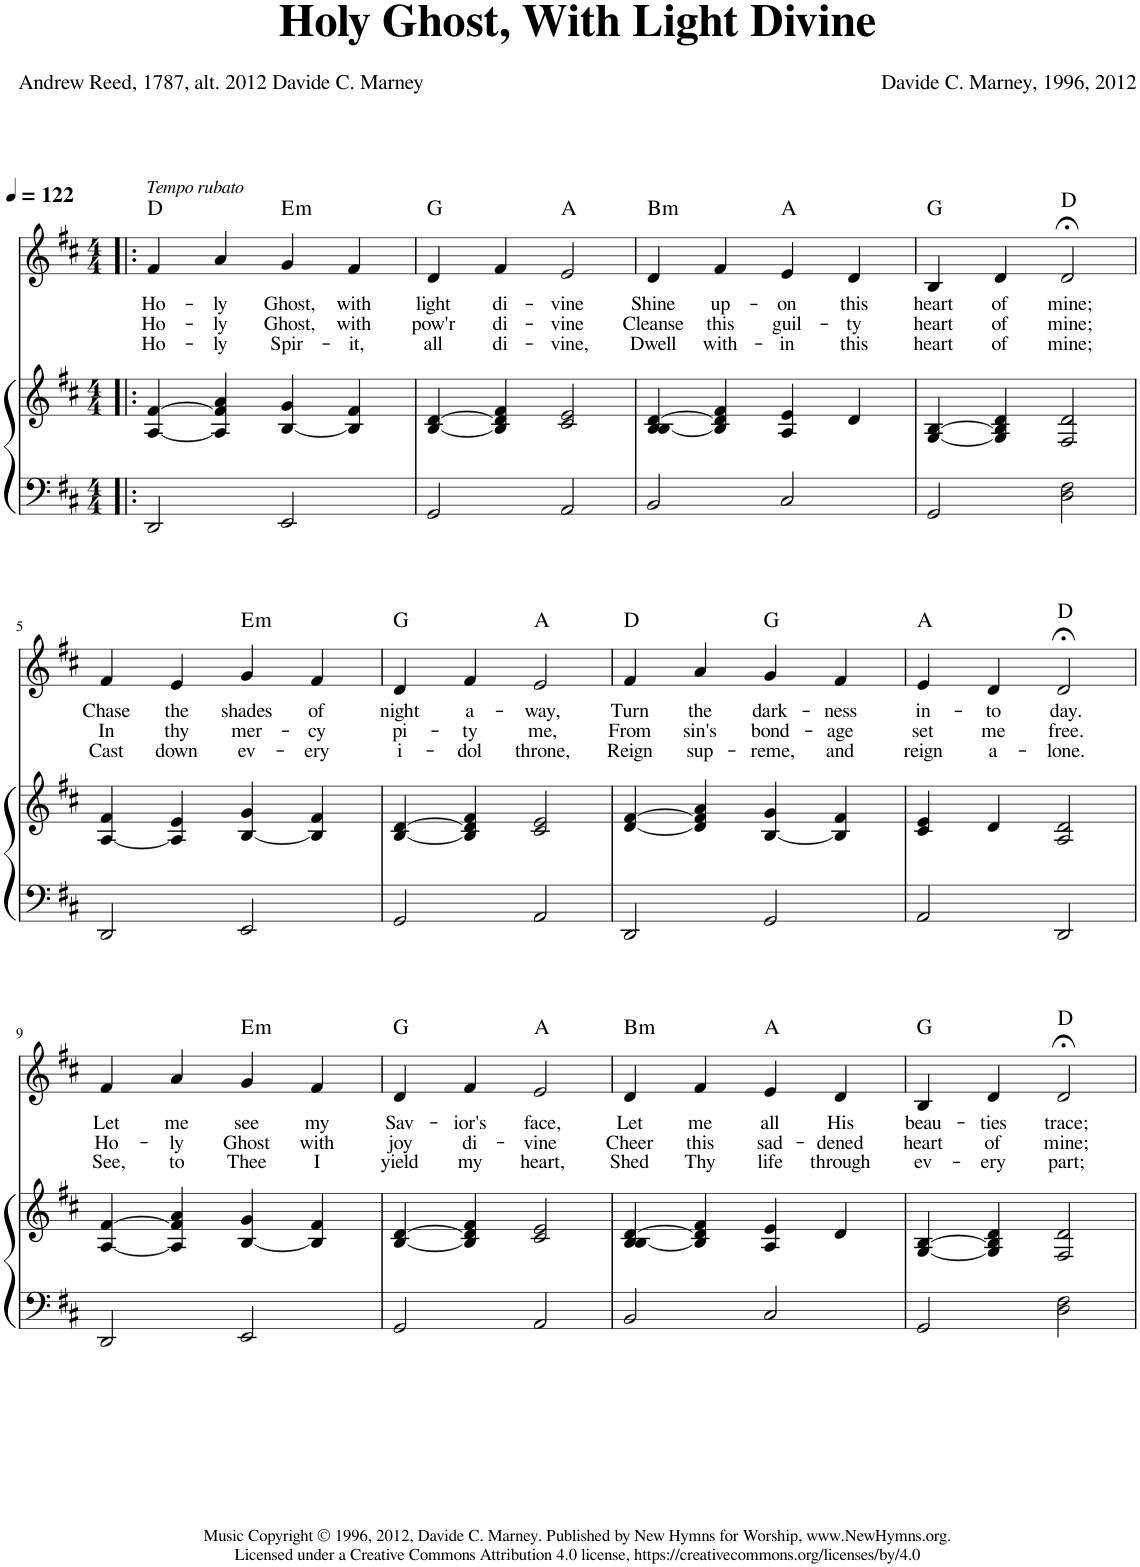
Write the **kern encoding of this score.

**kern	**kern	**kern	**text	**text	**text	**harte
*part2	*part2	*part1	*part1	*part1	*part1	*part1
*staff3	*staff2	*staff1	*staff1	*staff1	*staff1	*
*I"Piano	*	*I"Voice	*	*	*	*
*I'Pno	*	*	*	*	*	*
*clefF4	*clefG2	*clefG2	*	*	*	*
*k[f#c#]	*k[f#c#]	*k[f#c#]	*	*	*	*
*M4/4	*M4/4	*M4/4	*	*	*	*
*MM122	*MM122	*MM122	*	*	*	*
=1!|:	=1!|:	=1!|:	=1!|:	=1!|:	=1!|:	=1!|:
!	!	!LO:TX:a:i:t=Tempo rubato	!	!	!	!
!	!	!	!LO:LY:b	!LO:LY:b	!LO:LY:b	!
2DD/	[4A/ [4f#/	4f#/	Ho-	Ho-	Ho-	D:maj
!	!	!	!LO:LY:b	!LO:LY:b	!LO:LY:b	!
.	4A/] 4f#/] 4a/	4a/	-ly	-ly	-ly	.
!	!	!	!LO:LY:b	!LO:LY:b	!LO:LY:b	!LO:H:kt=m
2EE/	[4B/ 4g/	4g/	Ghost,	Ghost,	Spir-	E:min
!	!	!	!LO:LY:b	!LO:LY:b	!LO:LY:b	!
.	4B/] 4f#/	4f#/	with	with	-it,	.
=2	=2	=2	=2	=2	=2	=2
!	!	!	!LO:LY:b	!LO:LY:b	!LO:LY:b	!
2GG/	[4B/ [4d/	4d/	light	pow'r	all	G:maj
!	!	!	!LO:LY:b	!LO:LY:b	!LO:LY:b	!
.	4B/] 4d/] 4f#/	4f#/	di-	di-	di-	.
!	!	!	!LO:LY:b	!LO:LY:b	!LO:LY:b	!
2AA/	2c#/ 2e/	2e/	-vine	-vine	-vine,	A:maj
=3	=3	=3	=3	=3	=3	=3
!	!	!	!LO:LY:b	!LO:LY:b	!LO:LY:b	!LO:H:kt=m
2BB/	4B/ [4B/ [4d/	4d/	Shine	Cleanse	Dwell	B:min
!	!	!	!LO:LY:b	!LO:LY:b	!LO:LY:b	!
.	4B/] 4d/] 4f#/	4f#/	up-	this	with-	.
!	!	!	!LO:LY:b	!LO:LY:b	!LO:LY:b	!
2C#/	4A/ 4e/	4e/	-on	guil-	-in	A:maj
!	!	!	!LO:LY:b	!LO:LY:b	!LO:LY:b	!
.	4d/	4d/	this	-ty	this	.
=4	=4	=4	=4	=4	=4	=4
!	!	!	!LO:LY:b	!LO:LY:b	!LO:LY:b	!
2GG/	[4G/ [4B/	4B/	heart	heart	heart	G:maj
!	!	!	!LO:LY:b	!LO:LY:b	!LO:LY:b	!
.	4G/] 4B/] 4d/	4d/	of	of	of	.
!	!	!	!LO:LY:b	!LO:LY:b	!LO:LY:b	!
2D\ 2F#\	2F#/ 2d/	2d;</	mine;	mine;	mine;	D:maj
!!LO:LB:g=z
=5	=5	=5	=5	=5	=5	=5
!	!	!	!LO:LY:b	!LO:LY:b	!LO:LY:b	!
2DD/	[4A/ 4f#/	4f#/	Chase	In	Cast	.
!	!	!	!LO:LY:b	!LO:LY:b	!LO:LY:b	!
.	4A/] 4e/	4e/	the	thy	down	.
!	!	!	!LO:LY:b	!LO:LY:b	!LO:LY:b	!LO:H:kt=m
2EE/	[4B/ 4g/	4g/	shades	mer-	ev-	E:min
!	!	!	!LO:LY:b	!LO:LY:b	!LO:LY:b	!
.	4B/] 4f#/	4f#/	of	-cy	-ery	.
=6	=6	=6	=6	=6	=6	=6
!	!	!	!LO:LY:b	!LO:LY:b	!LO:LY:b	!
2GG/	[4B/ [4d/	4d/	night	pi-	i-	G:maj
!	!	!	!LO:LY:b	!LO:LY:b	!LO:LY:b	!
.	4B/] 4d/] 4f#/	4f#/	a-	-ty	-dol	.
!	!	!	!LO:LY:b	!LO:LY:b	!LO:LY:b	!
2AA/	2c#/ 2e/	2e/	-way,	me,	throne,	A:maj
=7	=7	=7	=7	=7	=7	=7
!	!	!	!LO:LY:b	!LO:LY:b	!LO:LY:b	!
2DD/	[4d/ [4f#/	4f#/	Turn	From	Reign	D:maj
!	!	!	!LO:LY:b	!LO:LY:b	!LO:LY:b	!
.	4d/] 4f#/] 4a/	4a/	the	sin's	sup-	.
!	!	!	!LO:LY:b	!LO:LY:b	!LO:LY:b	!
2GG/	[4B/ 4g/	4g/	dark-	bond-	-reme,	G:maj
!	!	!	!LO:LY:b	!LO:LY:b	!LO:LY:b	!
.	4B/] 4f#/	4f#/	-ness	-age	and	.
=8	=8	=8	=8	=8	=8	=8
!	!	!	!LO:LY:b	!LO:LY:b	!LO:LY:b	!
2AA/	4c#/ 4e/	4e/	in-	set	reign	A:maj
!	!	!	!LO:LY:b	!LO:LY:b	!LO:LY:b	!
.	4d/	4d/	-to	me	a-	.
!	!	!	!LO:LY:b	!LO:LY:b	!LO:LY:b	!
2DD/	2A/ 2d/	2d;</	day.	free.	-lone.	D:maj
!!LO:LB:g=z
=9	=9	=9	=9	=9	=9	=9
!	!	!	!LO:LY:b	!LO:LY:b	!LO:LY:b	!
2DD/	[4A/ [4f#/	4f#/	Let	Ho-	See,	.
!	!	!	!LO:LY:b	!LO:LY:b	!LO:LY:b	!
.	4A/] 4f#/] 4a/	4a/	me	-ly	to	.
!	!	!	!LO:LY:b	!LO:LY:b	!LO:LY:b	!LO:H:kt=m
2EE/	[4B/ 4g/	4g/	see	Ghost	Thee	E:min
!	!	!	!LO:LY:b	!LO:LY:b	!LO:LY:b	!
.	4B/] 4f#/	4f#/	my	with	I	.
=10	=10	=10	=10	=10	=10	=10
!	!	!	!LO:LY:b	!LO:LY:b	!LO:LY:b	!
2GG/	[4B/ [4d/	4d/	Sav-	joy	yield	G:maj
!	!	!	!LO:LY:b	!LO:LY:b	!LO:LY:b	!
.	4B/] 4d/] 4f#/	4f#/	-ior's	di-	my	.
!	!	!	!LO:LY:b	!LO:LY:b	!LO:LY:b	!
2AA/	2c#/ 2e/	2e/	face,	-vine	heart,	A:maj
=11	=11	=11	=11	=11	=11	=11
!	!	!	!LO:LY:b	!LO:LY:b	!LO:LY:b	!LO:H:kt=m
2BB/	[4B/ 4B/ [4d/	4d/	Let	Cheer	Shed	B:min
!	!	!	!LO:LY:b	!LO:LY:b	!LO:LY:b	!
.	4B/] 4d/] 4f#/	4f#/	me	this	Thy	.
!	!	!	!LO:LY:b	!LO:LY:b	!LO:LY:b	!
2C#/	4A/ 4e/	4e/	all	sad-	life	A:maj
!	!	!	!LO:LY:b	!LO:LY:b	!LO:LY:b	!
.	4d/	4d/	His	-dened	through	.
=12	=12	=12	=12	=12	=12	=12
!	!	!	!LO:LY:b	!LO:LY:b	!LO:LY:b	!
2GG/	[4G/ [4B/	4B/	beau-	heart	ev-	G:maj
!	!	!	!LO:LY:b	!LO:LY:b	!LO:LY:b	!
.	4G/] 4B/] 4d/	4d/	-ties	of	-ery	.
!	!	!	!LO:LY:b	!LO:LY:b	!LO:LY:b	!
2D\ 2F#\	2F#/ 2d/	2d;</	trace;	mine;	part;	D:maj
=	=	=	=	=	=	=
*-	*-	*-	*-	*-	*-	*-
